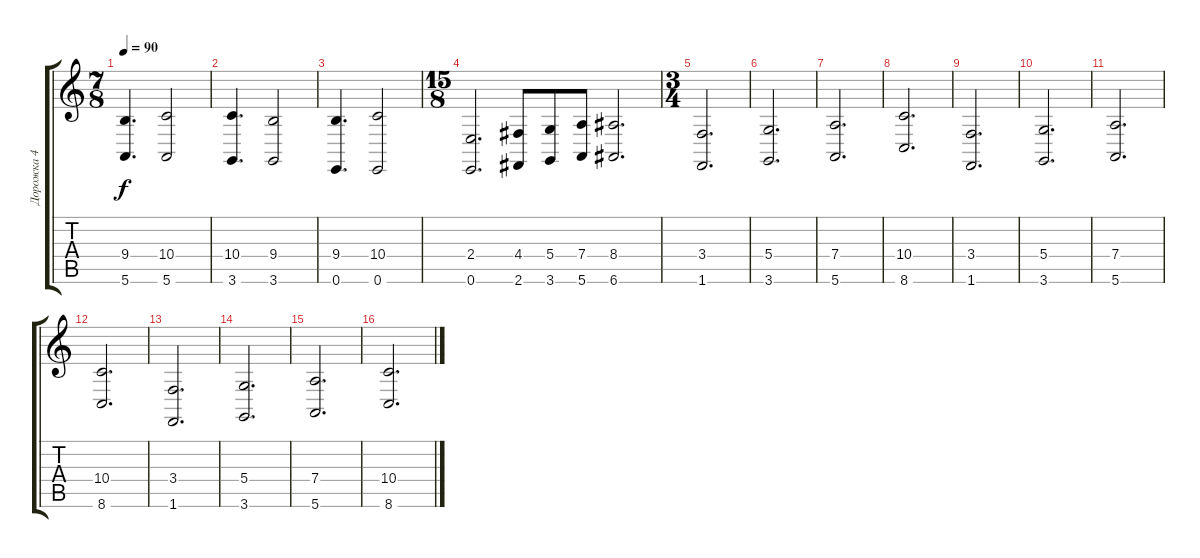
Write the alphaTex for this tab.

\track ("Дорожка 4" "Дорожка 4") {instrument stringensemble1}
\staff {score tabs}
\tuning (E4 B3 G3 D3 A2 E2) {hide}
\ts (7 8)
\tempo 90
\clef g2
\ks c
(9.4 5.6).4{d dy f} (10.4 5.6).2 |
(10.4 3.6).4{d} (9.4 3.6).2 |
(9.4 0.6).4{d} (10.4 0.6).2 |
\ts (15 8)
(2.4 0.6).2{d} (4.4 2.6).8 (5.4 3.6).8 (7.4 5.6).8 (8.4 6.6).2{d} |
\ts (3 4)
(3.4 1.6).2{d} |
(5.4 3.6).2{d} |
(7.4 5.6).2{d} |
(10.4 8.6).2{d} |
(3.4 1.6).2{d} |
(5.4 3.6).2{d} |
(7.4 5.6).2{d} |
(10.4 8.6).2{d} |
(3.4 1.6).2{d} |
(5.4 3.6).2{d} |
(7.4 5.6).2{d} |
(10.4 8.6).2{d}
